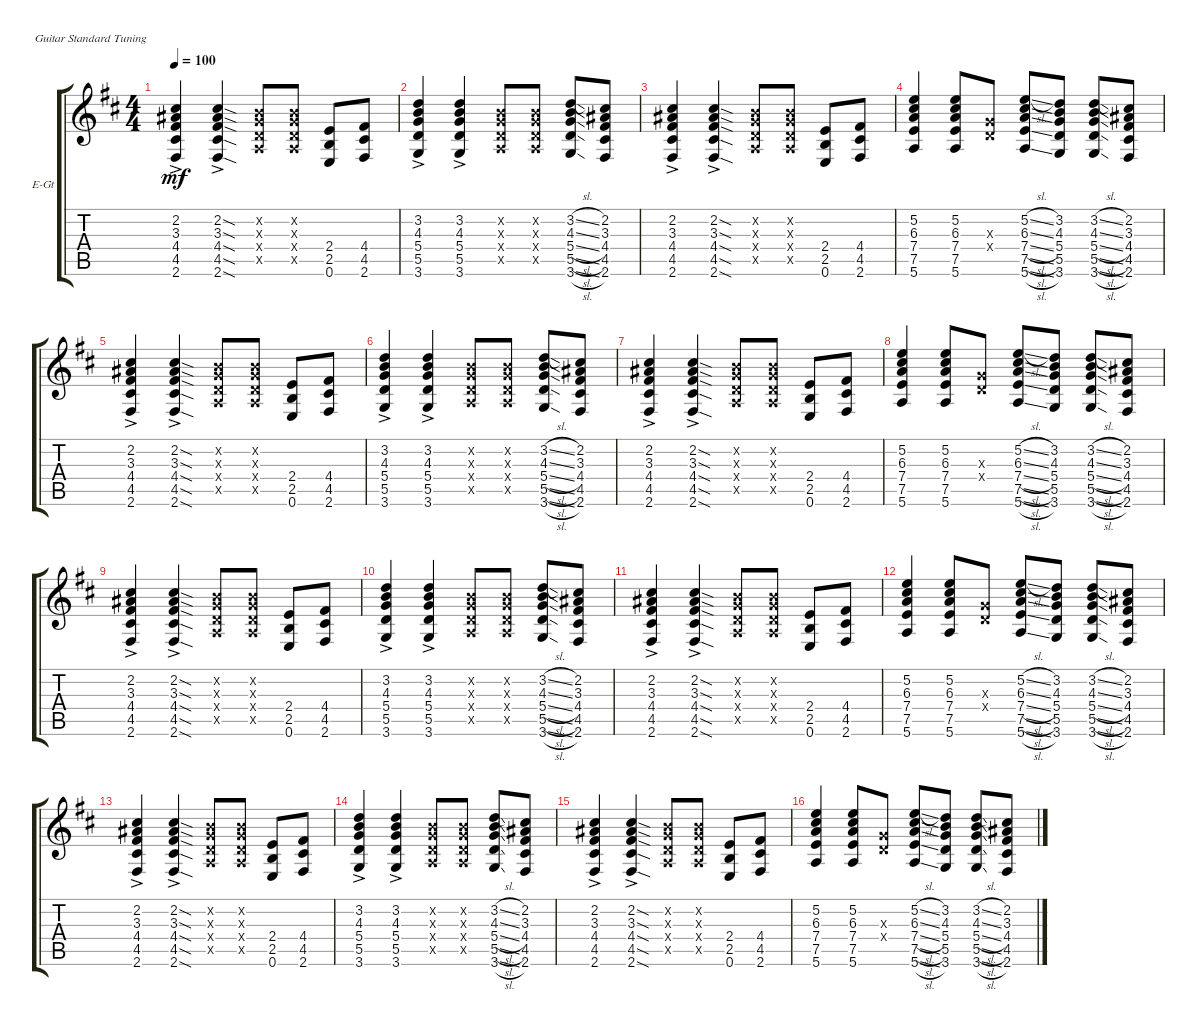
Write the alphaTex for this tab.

\bracketExtendMode groupsimilarinstruments
\firstSystemTrackNameOrientation horizontal
\otherSystemsTrackNameOrientation horizontal
\track ("3 Guitar" "E-Gt") {instrument distortionguitar}
\staff {score tabs}
\tuning (E4 B3 G3 D3 A2 E2)
\ts (4 4)
\tempo 100
\clef g2
\scale
0.929382
\ks d
(4.4{ac} 4.5{ac} 2.6{ac} 3.3{ac} 2.2{ac}).4{dy mf} (4.4{sod ac} 4.5{sod ac} 2.6{sod ac} 2.2{sod ac} 3.3{sod ac}).4 (0.2{x} 0.3{x} 0.4{x} 0.5{x}).8 (0.2{x} 0.3{x} 0.4{x} 0.5{x}).8 (2.4 2.5 0.6).8 (4.4 4.5 2.6).8 |
\scale
1.07062 (5.4{ac} 5.5{ac} 3.6{ac} 4.3{ac} 3.2{ac}).4 (5.4{ac} 5.5{ac} 3.6{ac} 4.3{ac} 3.2{ac}).4 (0.2{x} 0.3{x} 0.4{x} 0.5{x}).8 (0.2{x} 0.3{x} 0.4{x} 0.5{x}).8 (5.4{sl} 5.5{sl} 3.6{sl} 4.3{sl} 3.2{sl}).8 (4.4 4.5 2.6 3.3 2.2).8 |
\scale
0.929382 (4.4{ac} 4.5{ac} 2.6{ac} 3.3{ac} 2.2{ac}).4 (4.4{sod ac} 4.5{sod ac} 2.6{sod ac} 2.2{sod ac} 3.3{sod ac}).4 (0.2{x} 0.3{x} 0.4{x} 0.5{x}).8 (0.2{x} 0.3{x} 0.4{x} 0.5{x}).8 (2.4 2.5 0.6).8 (4.4 4.5 2.6).8 |
\scale
1.07062 (7.4 7.5 5.6 6.3 5.2).4 (7.4 7.5 5.6 6.3 5.2).8 (0.4{x} 0.3{x}).8 (7.4{sl} 7.5{sl} 5.6{sl} 6.3{sl} 5.2{sl}).8 (5.4 5.5 3.6 4.3 3.2).8 (5.4{sl} 5.5{sl} 3.6{sl} 4.3{sl} 3.2{sl}).8 (4.4 4.5 2.6 3.3 2.2).8 |
\scale
0.929382 (4.4{ac} 4.5{ac} 2.6{ac} 3.3{ac} 2.2{ac}).4 (4.4{sod ac} 4.5{sod ac} 2.6{sod ac} 2.2{sod ac} 3.3{sod ac}).4 (0.2{x} 0.3{x} 0.4{x} 0.5{x}).8 (0.2{x} 0.3{x} 0.4{x} 0.5{x}).8 (2.4 2.5 0.6).8 (4.4 4.5 2.6).8 |
\scale
1.07062 (5.4{ac} 5.5{ac} 3.6{ac} 4.3{ac} 3.2{ac}).4 (5.4{ac} 5.5{ac} 3.6{ac} 4.3{ac} 3.2{ac}).4 (0.2{x} 0.3{x} 0.4{x} 0.5{x}).8 (0.2{x} 0.3{x} 0.4{x} 0.5{x}).8 (5.4{sl} 5.5{sl} 3.6{sl} 4.3{sl} 3.2{sl}).8 (4.4 4.5 2.6 3.3 2.2).8 |
\scale
0.929382 (4.4{ac} 4.5{ac} 2.6{ac} 3.3{ac} 2.2{ac}).4 (4.4{sod ac} 4.5{sod ac} 2.6{sod ac} 2.2{sod ac} 3.3{sod ac}).4 (0.2{x} 0.3{x} 0.4{x} 0.5{x}).8 (0.2{x} 0.3{x} 0.4{x} 0.5{x}).8 (2.4 2.5 0.6).8 (4.4 4.5 2.6).8 |
\scale
1.07062 (7.4 7.5 5.6 6.3 5.2).4 (7.4 7.5 5.6 6.3 5.2).8 (0.4{x} 0.3{x}).8 (7.4{sl} 7.5{sl} 5.6{sl} 6.3{sl} 5.2{sl}).8 (5.4 5.5 3.6 4.3 3.2).8 (5.4{sl} 5.5{sl} 3.6{sl} 4.3{sl} 3.2{sl}).8 (4.4 4.5 2.6 3.3 2.2).8 |
\scale
0.929382 (4.4{ac} 4.5{ac} 2.6{ac} 3.3{ac} 2.2{ac}).4 (4.4{sod ac} 4.5{sod ac} 2.6{sod ac} 2.2{sod ac} 3.3{sod ac}).4 (0.2{x} 0.3{x} 0.4{x} 0.5{x}).8 (0.2{x} 0.3{x} 0.4{x} 0.5{x}).8 (2.4 2.5 0.6).8 (4.4 4.5 2.6).8 |
\scale
1.07062 (5.4{ac} 5.5{ac} 3.6{ac} 4.3{ac} 3.2{ac}).4 (5.4{ac} 5.5{ac} 3.6{ac} 4.3{ac} 3.2{ac}).4 (0.2{x} 0.3{x} 0.4{x} 0.5{x}).8 (0.2{x} 0.3{x} 0.4{x} 0.5{x}).8 (5.4{sl} 5.5{sl} 3.6{sl} 4.3{sl} 3.2{sl}).8 (4.4 4.5 2.6 3.3 2.2).8 |
\scale
0.929382 (4.4{ac} 4.5{ac} 2.6{ac} 3.3{ac} 2.2{ac}).4 (4.4{sod ac} 4.5{sod ac} 2.6{sod ac} 2.2{sod ac} 3.3{sod ac}).4 (0.2{x} 0.3{x} 0.4{x} 0.5{x}).8 (0.2{x} 0.3{x} 0.4{x} 0.5{x}).8 (2.4 2.5 0.6).8 (4.4 4.5 2.6).8 |
\scale
1.07062 (7.4 7.5 5.6 6.3 5.2).4 (7.4 7.5 5.6 6.3 5.2).8 (0.4{x} 0.3{x}).8 (7.4{sl} 7.5{sl} 5.6{sl} 6.3{sl} 5.2{sl}).8 (5.4 5.5 3.6 4.3 3.2).8 (5.4{sl} 5.5{sl} 3.6{sl} 4.3{sl} 3.2{sl}).8 (4.4 4.5 2.6 3.3 2.2).8 |
\scale
0.929382 (4.4{ac} 4.5{ac} 2.6{ac} 3.3{ac} 2.2{ac}).4 (4.4{sod ac} 4.5{sod ac} 2.6{sod ac} 2.2{sod ac} 3.3{sod ac}).4 (0.2{x} 0.3{x} 0.4{x} 0.5{x}).8 (0.2{x} 0.3{x} 0.4{x} 0.5{x}).8 (2.4 2.5 0.6).8 (4.4 4.5 2.6).8 |
\scale
1.07062 (5.4{ac} 5.5{ac} 3.6{ac} 4.3{ac} 3.2{ac}).4 (5.4{ac} 5.5{ac} 3.6{ac} 4.3{ac} 3.2{ac}).4 (0.2{x} 0.3{x} 0.4{x} 0.5{x}).8 (0.2{x} 0.3{x} 0.4{x} 0.5{x}).8 (5.4{sl} 5.5{sl} 3.6{sl} 4.3{sl} 3.2{sl}).8 (4.4 4.5 2.6 3.3 2.2).8 |
\scale
0.929382 (4.4{ac} 4.5{ac} 2.6{ac} 3.3{ac} 2.2{ac}).4 (4.4{sod ac} 4.5{sod ac} 2.6{sod ac} 2.2{sod ac} 3.3{sod ac}).4 (0.2{x} 0.3{x} 0.4{x} 0.5{x}).8 (0.2{x} 0.3{x} 0.4{x} 0.5{x}).8 (2.4 2.5 0.6).8 (4.4 4.5 2.6).8 |
\scale
1.07062 (7.4 7.5 5.6 6.3 5.2).4 (7.4 7.5 5.6 6.3 5.2).8 (0.4{x} 0.3{x}).8 (7.4{sl} 7.5{sl} 5.6{sl} 6.3{sl} 5.2{sl}).8 (5.4 5.5 3.6 4.3 3.2).8 (5.4{sl} 5.5{sl} 3.6{sl} 4.3{sl} 3.2{sl}).8 (4.4 4.5 2.6 3.3 2.2).8
